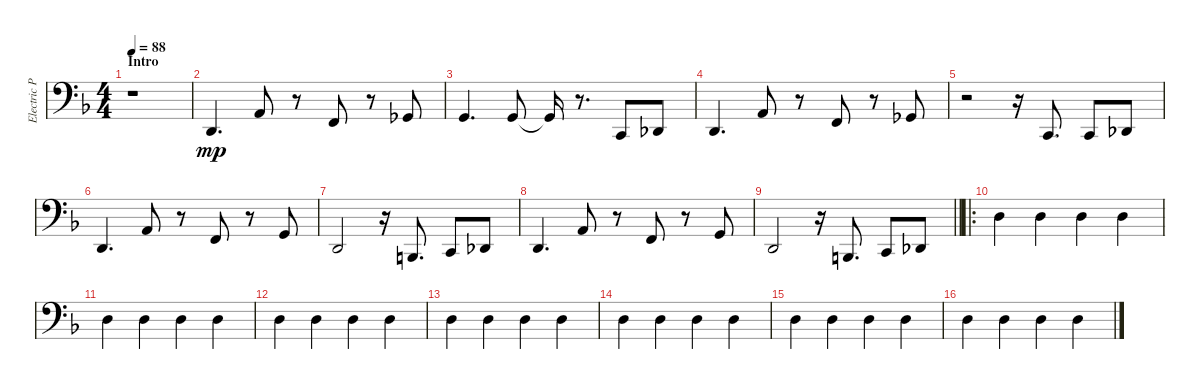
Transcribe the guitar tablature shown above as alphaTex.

\track ("Electric Piano (Staff 2)" "Electric P") {instrument electricgrandpiano}
\staff {score}
\tuning (E4 B3 G3 D3 A2 E2 B1) {hide}
\ts (4 4)
\section ("" "Intro")
\tempo 88
\clef f4
\ks dminor
r.1{dy mp instrument electricgrandpiano} |
3.7.4{d} 0.5.8 r.8 1.6.8 r.8 2.6.8 |
3.6.4{d} 3.6.8 3.6{t}.16 r.8{d} 1.7.8 2.7.8 |
3.7.4{d} 0.5.8 r.8 1.6.8 r.8 2.6.8 |
r.2 r.16 1.7.8{d} 1.7.8 2.7.8 |
3.7.4{d} 0.5.8 r.8 1.6.8 r.8 3.6.8 |
3.7.2 r.16 0.7.8{d} 1.7.8 2.7.8 |
3.7.4{d} 0.5.8 r.8 1.6.8 r.8 3.6.8 |
\barLineRight lightlight
3.7.2 r.16 0.7.8{d} 1.7.8 2.7.8 |
\ro
\section ("" "")
0.4.4 0.4.4 0.4.4 0.4.4 |
0.4.4 0.4.4 0.4.4 0.4.4 |
0.4.4 0.4.4 0.4.4 0.4.4 |
0.4.4 0.4.4 0.4.4 0.4.4 |
0.4.4 0.4.4 0.4.4 0.4.4 |
0.4.4 0.4.4 0.4.4 0.4.4 |
0.4.4 0.4.4 0.4.4 0.4.4
